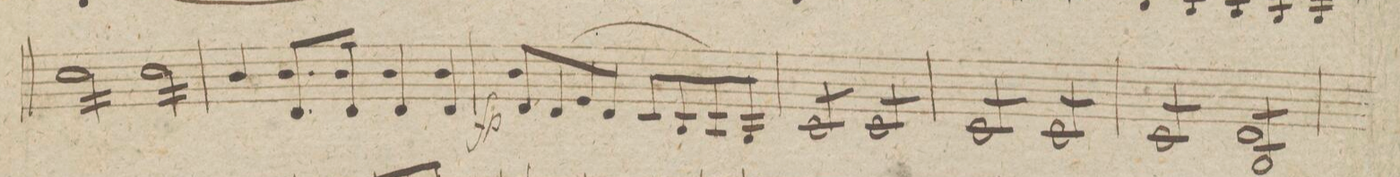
**kern	**dynam
*I"Violino 2do	*
*clefG2	*
*k[]	*
*met(c|)	*
*M2/2	*
*2\right	*
16cc\L	.
16cc\	.
16cc\	.
16cc\	.
16cc\	.
16cc\	.
16cc\	.
16cc\J	.
16cc\L	.
16cc\	.
16cc\	.
16cc\	.
16cc\	.
16cc\	.
16cc\	.
16cc\J	.
=24	=24
4b/	.
8.bL 8.d/	.
16bJk 16d/	.
4b 4d/	.
4b 4d/	.
=25	=25
8bL 8d/	fp
(>8d/	.
8e/	.
8d/J	.
8c/L	.
8B/	.
8A/)	.
8G/J	.
=26	=26
8c/L	.
8c/	.
8c/	.
8c/J	.
8c/L	.
8c/	.
8c/	.
8c/J	.
=27	=27
8c/L	.
8c/	.
8c/	.
8c/J	.
8c/L	.
8c/	.
8c/	.
8c/J	.
=28	=28
8c/L	.
8c/	.
8c/	.
8c/J	.
8dL 8B/	.
8d 8B/	.
8d 8B/	.
8dJ 8B/	.
=29	=29
*-	*-
